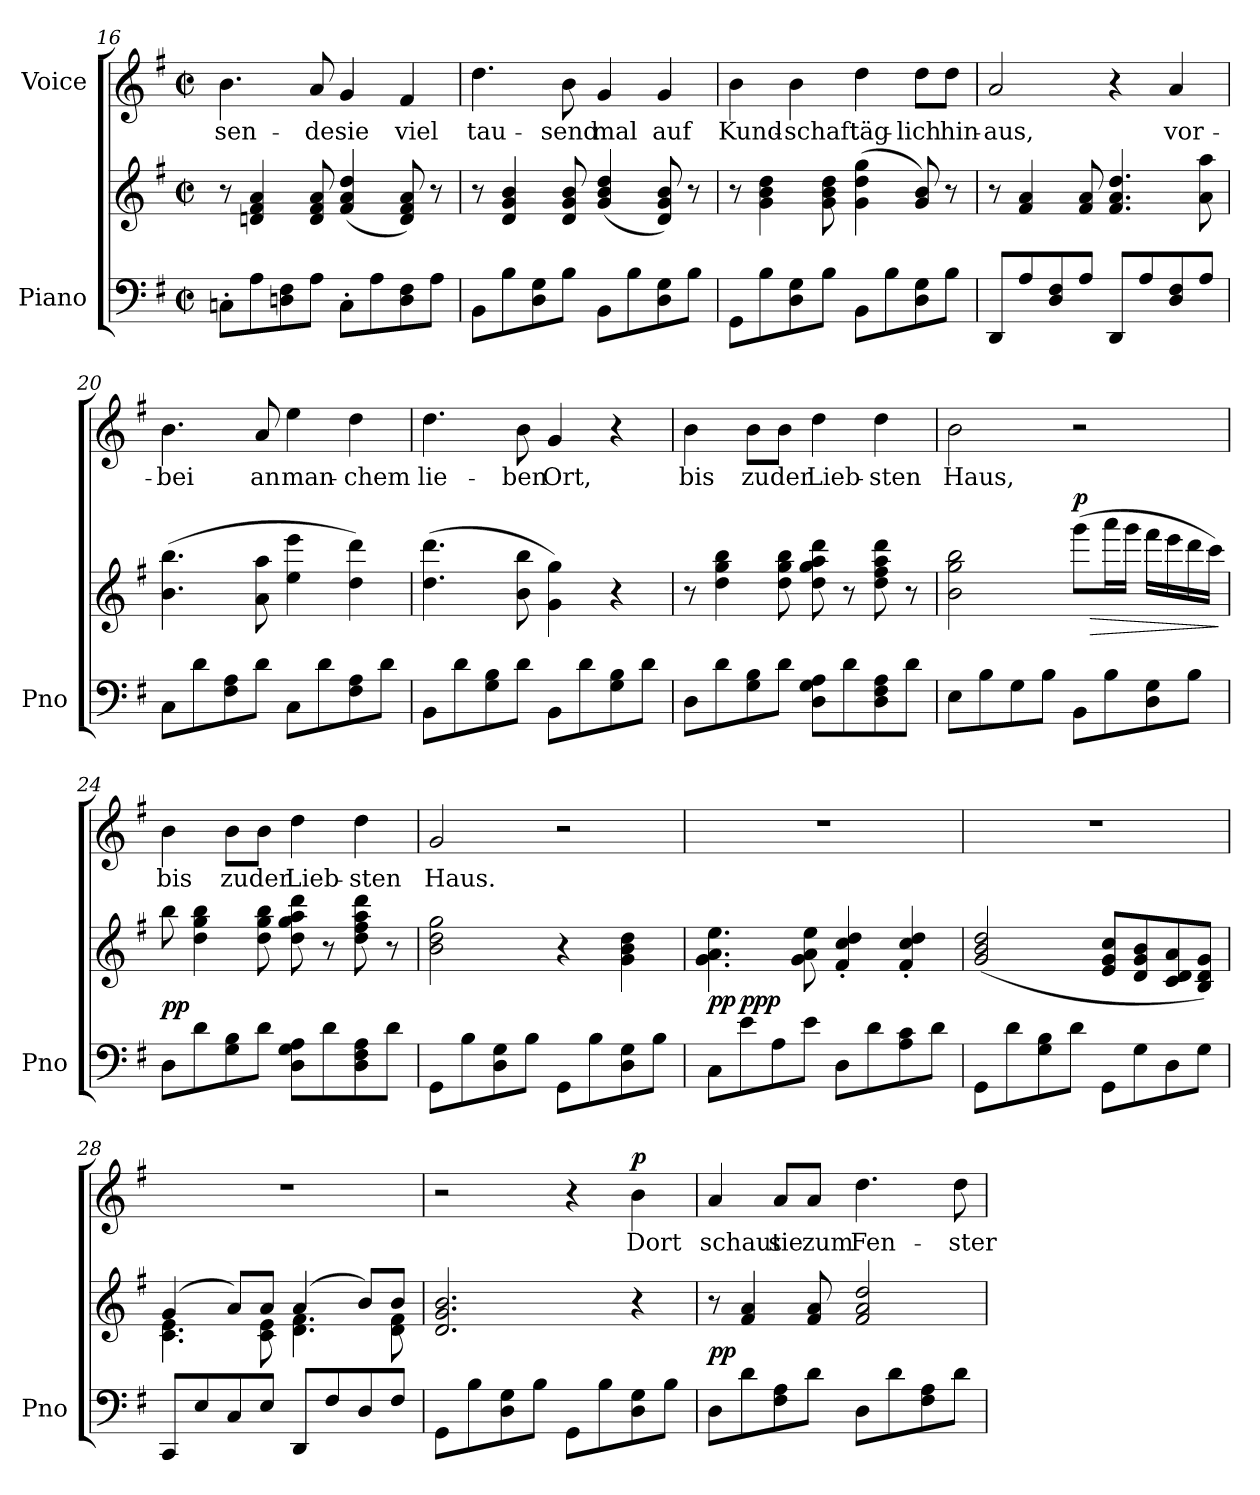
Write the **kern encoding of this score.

**kern	**kern	**dynam	**kern	**text	**dynam
*part2	*part2	*part2	*part1	*part1	*part1
*staff3	*staff2	*staff2/3	*staff1	*staff1	*staff1
*I"Piano	*	*	*I"Voice	*	*
*I'Pno	*	*	*	*	*
!!LO:LB:g=z
*clefF4	*clefG2	*	*clefG2	*	*
*k[f#]	*k[f#]	*	*k[f#]	*	*
*M2/2	*M2/2	*	*M2/2	*	*
*met(c|)	*met(c|)	*	*met(c|)	*	*
=16	=16	=16	=16	=16	=16
!	!	!	!	!LO:LY:b	!
8Cn'\L	8r	.	4.b\	sen-	.
8A\	4dn/ 4f#/ 4a/	.	.	.	.
8Dn\ 8F#\	.	.	.	.	.
!	!	!	!	!LO:LY:b	!
8A\J	8d/ 8f#/ 8a/	.	8a/	-de	.
!	!	!	!	!LO:LY:b	!
8C'\L	(<4f#/ 4a/ 4dd/	.	4g/	sie	.
8A\	.	.	.	.	.
!	!	!	!	!LO:LY:b	!
8D\ 8F#\	8d/ 8f#/ 8a/)	.	4f#/	viel	.
8A\J	8r	.	.	.	.
=17	=17	=17	=17	=17	=17
!	!	!	!	!LO:LY:b	!
8BB\L	8r	.	4.dd\	tau-	.
8B\	4d/ 4g/ 4b/	.	.	.	.
8D\ 8G\	.	.	.	.	.
!	!	!	!	!LO:LY:b	!
8B\J	8d/ 8g/ 8b/	.	8b\	-send	.
!	!	!	!	!LO:LY:b	!
8BB\L	(<4g/ 4b/ 4dd/	.	4g/	mal	.
8B\	.	.	.	.	.
!	!	!	!	!LO:LY:b	!
8D\ 8G\	8d/ 8g/ 8b/)	.	4g/	auf	.
8B\J	8r	.	.	.	.
=18	=18	=18	=18	=18	=18
!	!	!	!	!LO:LY:b	!
8GG\L	8r	.	4b\	Kund-	.
8B\	4g\ 4b\ 4dd\	.	.	.	.
!	!	!	!	!LO:LY:b	!
8D\ 8G\	.	.	4b\	-schaft	.
8B\J	8g\ 8b\ 8dd\	.	.	.	.
!	!	!	!	!LO:LY:b	!
8BB\L	(>4g\ 4dd\ 4gg\	.	4dd\	täg-	.
8B\	.	.	.	.	.
!	!	!	!	!LO:LY:b	!
8D\ 8G\	8g/ 8b/)	.	8dd\L	-lich	.
!	!	!	!	!LO:LY:b	!
8B\J	8r	.	8dd\J	hin-	.
=19	=19	=19	=19	=19	=19
!	!	!	!	!LO:LY:b	!
8DD/L	8r	.	2a/	-aus,	.
8A/	4f#/ 4a/	.	.	.	.
8D/ 8F#/	.	.	.	.	.
8A/J	8f#/ 8a/	.	.	.	.
8DD/L	4.f#/ 4.a/ 4.dd/	.	4r	.	.
8A/	.	.	.	.	.
!	!	!	!	!LO:LY:b	!
8D/ 8F#/	.	.	4a/	vor-	.
8A/J	8a\ 8aa\	.	.	.	.
=20	=20	=20	=20	=20	=20
!	!	!	!	!LO:LY:b	!
8C\L	(>4.b\ 4.bb\	.	4.b\	-bei	.
8d\	.	.	.	.	.
8F#\ 8A\	.	.	.	.	.
!	!	!	!	!LO:LY:b	!
8d\J	8a\ 8aa\	.	8a/	an	.
!	!	!	!	!LO:LY:b	!
8C\L	4ee\ 4eee\	.	4ee\	man-	.
8d\	.	.	.	.	.
!	!	!	!	!LO:LY:b	!
8F#\ 8A\	4dd\ 4ddd\)	.	4dd\	-chem	.
8d\J	.	.	.	.	.
!!LO:LB:g=z
=21	=21	=21	=21	=21	=21
!	!	!	!	!LO:LY:b	!
8BB\L	(>4.dd\ 4.ddd\	.	4.dd\	lie-	.
8d\	.	.	.	.	.
8G\ 8B\	.	.	.	.	.
!	!	!	!	!LO:LY:b	!
8d\J	8b\ 8bb\	.	8b\	-ben	.
!	!	!	!	!LO:LY:b	!
8BB\L	4g\ 4gg\)	.	4g/	Ort,	.
8d\	.	.	.	.	.
8G\ 8B\	4r	.	4r	.	.
8d\J	.	.	.	.	.
=22	=22	=22	=22	=22	=22
!	!	!	!	!LO:LY:b	!
8D\L	8r	.	4b\	bis	.
8d\	4dd\ 4gg\ 4bb\	.	.	.	.
!	!	!	!	!LO:LY:b	!
8G\ 8B\	.	.	8b\L	zu	.
!	!	!	!	!LO:LY:b	!
8d\J	8dd\ 8gg\ 8bb\	.	8b\J	der	.
!	!	!	!	!LO:LY:b	!
8D\ 8G\ 8A\L	8dd\ 8gg\ 8aa\ 8ddd\	.	4dd\	Lieb-	.
8d\	8r	.	.	.	.
!	!	!	!	!LO:LY:b	!
8D\ 8F#\ 8A\	8dd\ 8ff#\ 8aa\ 8ddd\	.	4dd\	-sten	.
8d\J	8r	.	.	.	.
=23	=23	=23	=23	=23	=23
!	!	!	!	!LO:LY:b	!
8E\L	2b\ 2gg\ 2bb\	.	2b\	Haus,	.
8B\	.	.	.	.	.
8G\	.	.	.	.	.
8B\J	.	.	.	.	.
!	!	!LO:HP:b	!	!	!
!	!	!LO:DY:n=1:a	!	!	!
8BB\L	(>8ggg\L	> p	2r	.	.
8B\	16aaa\L	.	.	.	.
.	16ggg\JJ	.	.	.	.
8D\ 8G\	16fff#\LL	.	.	.	.
.	16eee\	.	.	.	.
8B\J	16ddd\	.	.	.	.
.	16ccc\JJ)	.	.	.	.
.	.	]	.	.	.
=24	=24	=24	=24	=24	=24
!	!	!LO:DY:a=2	!	!LO:LY:b	!
8D\L	8bb\	pp	4b\	bis	.
8d\	4dd\ 4gg\ 4bb\	.	.	.	.
!	!	!	!	!LO:LY:b	!
8G\ 8B\	.	.	8b\L	zu	.
!	!	!	!	!LO:LY:b	!
8d\J	8dd\ 8gg\ 8bb\	.	8b\J	der	.
!	!	!	!	!LO:LY:b	!
8D\ 8G\ 8A\L	8dd\ 8gg\ 8aa\ 8ddd\	.	4dd\	Lieb-	.
8d\	8r	.	.	.	.
!	!	!	!	!LO:LY:b	!
8D\ 8F#\ 8A\	8dd\ 8ff#\ 8aa\ 8ddd\	.	4dd\	-sten	.
8d\J	8r	.	.	.	.
=25	=25	=25	=25	=25	=25
!	!	!	!	!LO:LY:b	!
8GG\L	2b\ 2dd\ 2gg\	.	2g/	Haus.	.
8B\	.	.	.	.	.
8D\ 8G\	.	.	.	.	.
8B\J	.	.	.	.	.
8GG\L	4r	.	2r	.	.
8B\	.	.	.	.	.
8D\ 8G\	4g\ 4b\ 4dd\	.	.	.	.
8B\J	.	.	.	.	.
!!LO:PB:g=z
=26	=26	=26	=26	=26	=26
!	!	!LO:DY:a=2	!	!	!
8C\L	4.g\ 4.a\ 4.ee\	pp	1r	.	.
!	!	!LO:DY:a=2	!	!	!
8e\	.	ppp	.	.	.
8A\	.	.	.	.	.
8e\J	8g\ 8a\ 8ee\	.	.	.	.
8D\L	4f#/' 4cc/' 4dd/'	.	.	.	.
8d\	.	.	.	.	.
8A\ 8c\	4f#/' 4cc/' 4dd/'	.	.	.	.
8d\J	.	.	.	.	.
=27	=27	=27	=27	=27	=27
8GG\L	(<2g/ 2b/ 2dd/	.	1r	.	.
8d\	.	.	.	.	.
8G\ 8B\	.	.	.	.	.
8d\J	.	.	.	.	.
8GG\L	8e/ 8g/ 8cc/L	.	.	.	.
8G\	8d/ 8g/ 8b/	.	.	.	.
8D\	8c/ 8d/ 8a/	.	.	.	.
8G\J	8B/ 8d/ 8g/J)	.	.	.	.
=28	=28	=28	=28	=28	=28
*	*^	*	*	*	*
8CC/L	(>4g/	4.c\ 4.e\	.	1r	.	.
8E/	.	.	.	.	.	.
8C/	8a/L)	.	.	.	.	.
8E/J	8a/J	8c\ 8e\	.	.	.	.
8DD/L	(>4a/	4.d\ 4.f#\	.	.	.	.
8F#/	.	.	.	.	.	.
8D/	8b/L)	.	.	.	.	.
8F#/J	8b/J	8d\ 8f#\	.	.	.	.
*	*v	*v	*	*	*	*
=29	=29	=29	=29	=29	=29
8GG\L	2.d/ 2.g/ 2.b/	.	2r	.	.
8B\	.	.	.	.	.
8D\ 8G\	.	.	.	.	.
8B\J	.	.	.	.	.
8GG\L	.	.	4r	.	.
8B\	.	.	.	.	.
!	!	!	!	!LO:LY:b	!LO:DY:a
8D\ 8G\	4r	.	4b\	Dort	p
8B\J	.	.	.	.	.
=30	=30	=30	=30	=30	=30
!	!	!LO:DY:a=2	!	!LO:LY:b	!
8D\L	8r	pp	4a/	schaut	.
8d\	4f#/ 4a/	.	.	.	.
!	!	!	!	!LO:LY:b	!
8F#\ 8A\	.	.	8a/L	sie	.
!	!	!	!	!LO:LY:b	!
8d\J	8f#/ 8a/	.	8a/J	zum	.
!	!	!	!	!LO:LY:b	!
8D\L	2f#/ 2a/ 2dd/	.	4.dd\	Fen-	.
8d\	.	.	.	.	.
8F#\ 8A\	.	.	.	.	.
!	!	!	!	!LO:LY:b	!
8d\J	.	.	8dd\	-ster	.
=	=	=	=	=	=
*-	*-	*-	*-	*-	*-
